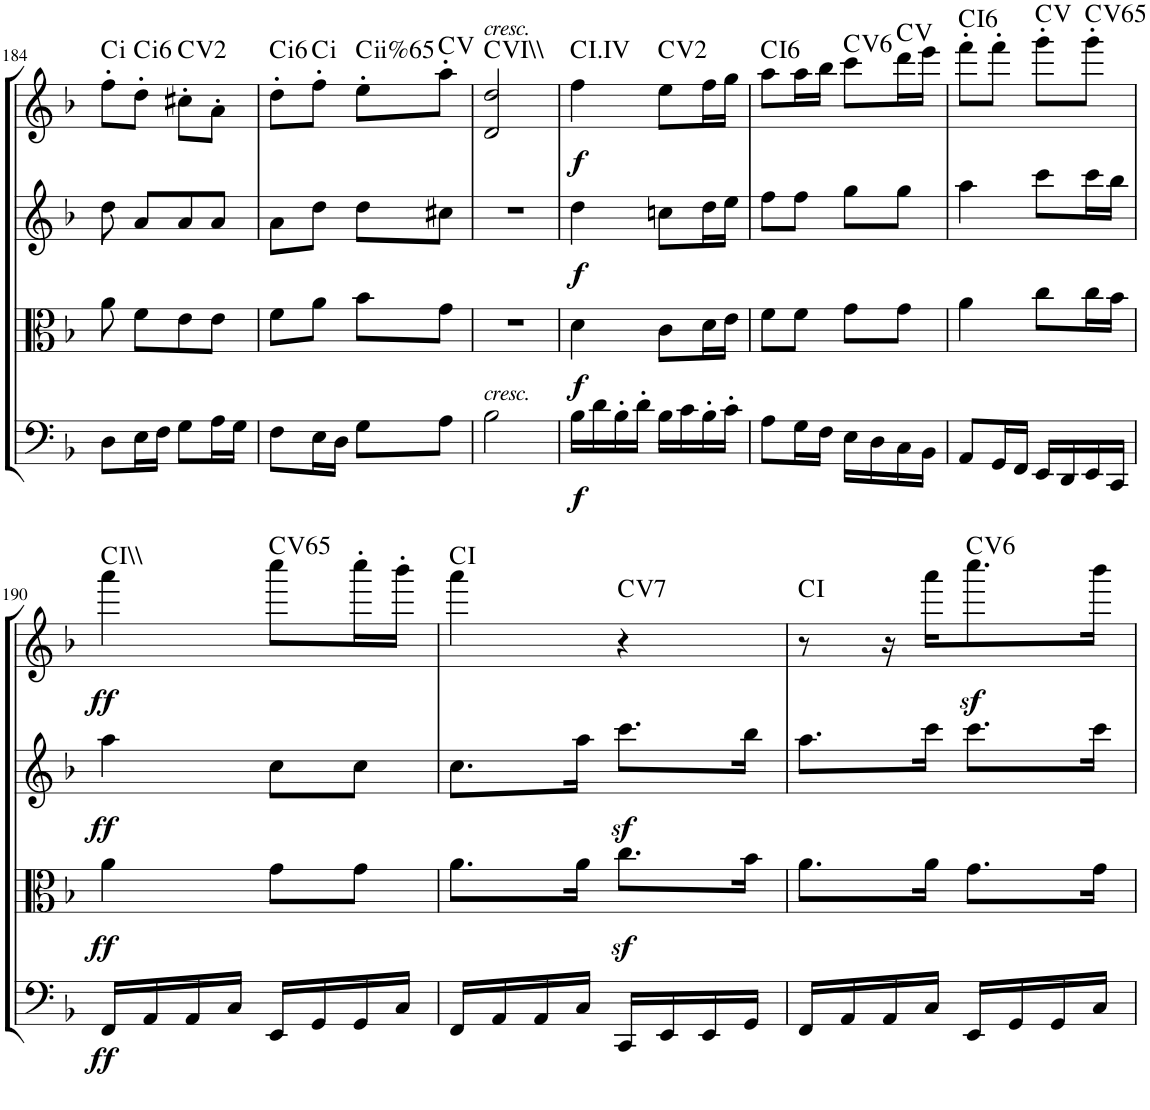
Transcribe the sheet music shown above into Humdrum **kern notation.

**kern	**dynam	**kern	**dynam	**kern	**dynam	**kern	**dynam	**harte
*part4	*part4	*part3	*part3	*part2	*part2	*part1	*part1	*part1
*staff4	*staff4	*staff3	*staff3	*staff2	*staff2	*staff1	*staff1	*
*I"Cello	*	*I"Viola	*	*I"2nd Violin	*	*I"1st Violin	*	*
*	*	*I'Vla	*	*I'Vln	*	*I'Vln	*	*
!!LO:PB:g=z
*clefF4	*	*clefC3	*	*clefG2	*	*clefG2	*	*
*k[b-]	*	*k[b-]	*	*k[b-]	*	*k[b-]	*	*
*F:	*	*F:	*	*F:	*	*F:	*	*
*M2/4	*	*M2/4	*	*M2/4	*	*M2/4	*	*
=184	=184	=184	=184	=184	=184	=184	=184	=184
!	!	!	!	!	!	!	!	!LO:H:kt=i
8D\L	.	8a\	.	8dd\	.	8ff'\L	.	.
!	!	!	!	!	!	!	!	!LO:H:kt=i
16E\L	.	8f\L	.	8a/L	.	8dd'\J	.	.
16F\JJ	.	.	.	.	.	.	.	.
8G\L	.	8e\	.	8a/	.	8cc#X'\L	.	C:maj(2)
16A\L	.	8e\J	.	8a/J	.	8a'\J	.	.
16G\JJ	.	.	.	.	.	.	.	.
=185	=185	=185	=185	=185	=185	=185	=185	=185
!	!	!	!	!	!	!	!	!LO:H:kt=i
8F\L	.	8f\L	.	8a\L	.	8dd'\L	.	.
!	!	!	!	!	!	!	!	!LO:H:kt=i
16E\L	.	8a\J	.	8dd\J	.	8ff'\J	.	.
16D\JJ	.	.	.	.	.	.	.	.
!	!	!	!	!	!	!	!	!LO:H:kt=ii%
8G\L	.	8b-\L	.	8dd\L	.	8ee'\L	.	.
8A\J	.	8g\J	.	8cc#X\J	.	8aa'\J	.	C:maj
=186	=186	=186	=186	=186	=186	=186	=186	=186
!	!	!	!	!	!	!LO:TX:a:i:t=cresc.	!	!
!LO:TX:a:i:t=cresc.	!	!	!	!	!	!	!	!
2B-\	.	2r	.	2r	.	2d/ 2dd/	.	C:maj
=187	=187	=187	=187	=187	=187	=187	=187	=187
!	!LO:DY:b	!	!LO:DY:b	!	!LO:DY:b	!	!LO:DY:b	!
16B-\LL	f	4d\	f	4dd\	f	4ff\	f	C:maj
16d\	.	.	.	.	.	.	.	.
16B-'\	.	.	.	.	.	.	.	.
16d'\JJ	.	.	.	.	.	.	.	.
16B-\LL	.	8c\L	.	8ccn\L	.	8ee\L	.	C:maj(2)
16c\	.	.	.	.	.	.	.	.
16B-'\	.	16d\L	.	16dd\L	.	16ff\L	.	.
16c'\JJ	.	16e\JJ	.	16ee\JJ	.	16gg\JJ	.	.
=188	=188	=188	=188	=188	=188	=188	=188	=188
!	!	!	!	!	!	!	!	!LO:H:kt=6
8A\L	.	8f\L	.	8ff\L	.	8aa\L	.	C:maj6
16G\L	.	8f\J	.	8ff\J	.	16aa\L	.	.
16F\JJ	.	.	.	.	.	16bb-\JJ	.	.
!	!	!	!	!	!	!	!	!LO:H:kt=6
16E\LL	.	8g\L	.	8gg\L	.	8ccc\L	.	C:maj6
16D\	.	.	.	.	.	.	.	.
16C\	.	8g\J	.	8gg\J	.	16ddd\L	.	C:maj
16BB-\JJ	.	.	.	.	.	16eee\JJ	.	.
=189	=189	=189	=189	=189	=189	=189	=189	=189
!	!	!	!	!	!	!	!	!LO:H:kt=6
8AA/L	.	4a\	.	4aa\	.	8fff'\L	.	C:maj6
16GG/L	.	.	.	.	.	8fff'\J	.	.
16FF/JJ	.	.	.	.	.	.	.	.
16EE/LL	.	8cc\L	.	8ccc\L	.	8ggg'\L	.	C:maj
16DD/	.	.	.	.	.	.	.	.
!	!	!	!	!	!	!	!	!LO:H:kt=65
16EE/	.	16cc\L	.	16ccc\L	.	8ggg'\J	.	C:maj
16CC/JJ	.	16b-\JJ	.	16bb-\JJ	.	.	.	.
!!LO:LB:g=z
=190	=190	=190	=190	=190	=190	=190	=190	=190
!	!LO:DY:b	!	!LO:DY:b	!	!LO:DY:b	!	!LO:DY:b	!
16FF/LL	ff	4a\	ff	4aa\	ff	4aaa\	ff	C:maj
16AA/	.	.	.	.	.	.	.	.
16AA/	.	.	.	.	.	.	.	.
16C/JJ	.	.	.	.	.	.	.	.
!	!	!	!	!	!	!	!	!LO:H:kt=65
16EE/LL	.	8g\L	.	8cc\L	.	8cccc\L	.	C:maj
16GG/	.	.	.	.	.	.	.	.
16GG/	.	8g\J	.	8cc\J	.	16cccc'\L	.	.
16C/JJ	.	.	.	.	.	16bbb-'\JJ	.	.
=191	=191	=191	=191	=191	=191	=191	=191	=191
16FF/LL	.	8.a\L	.	8.cc\L	.	4aaa\	.	C:maj
16AA/	.	.	.	.	.	.	.	.
16AA/	.	.	.	.	.	.	.	.
16C/JJ	.	16a\Jk	.	16aa\Jk	.	.	.	.
!	!	!	!	!	!	!	!	!LO:H:kt=7
16CC/LL	.	8.ccz<\L	.	8.cccz<\L	.	4r	.	C:7
16EE/	.	.	.	.	.	.	.	.
16EE/	.	.	.	.	.	.	.	.
16GG/JJ	.	16b-\Jk	.	16bb-\Jk	.	.	.	.
=192	=192	=192	=192	=192	=192	=192	=192	=192
16FF/LL	.	8.a\L	.	8.aa\L	.	8r	.	C:maj
16AA/	.	.	.	.	.	.	.	.
16AA/	.	.	.	.	.	16r	.	.
16C/JJ	.	16a\Jk	.	16ccc\Jk	.	16aaa\KL	.	.
!	!	!	!	!	!	!	!	!LO:H:kt=6
16EE/LL	.	8.g\L	.	8.ccc\L	.	8.cccc\	.	C:maj6
16GG/	.	.	.	.	.	.	.	.
16GG/	.	.	.	.	.	.	.	.
16C/JJ	.	16g\Jk	.	16ccc\Jk	.	16bbb-\Jk	.	.
=	=	=	=	=	=	=	=	=
*-	*-	*-	*-	*-	*-	*-	*-	*-
